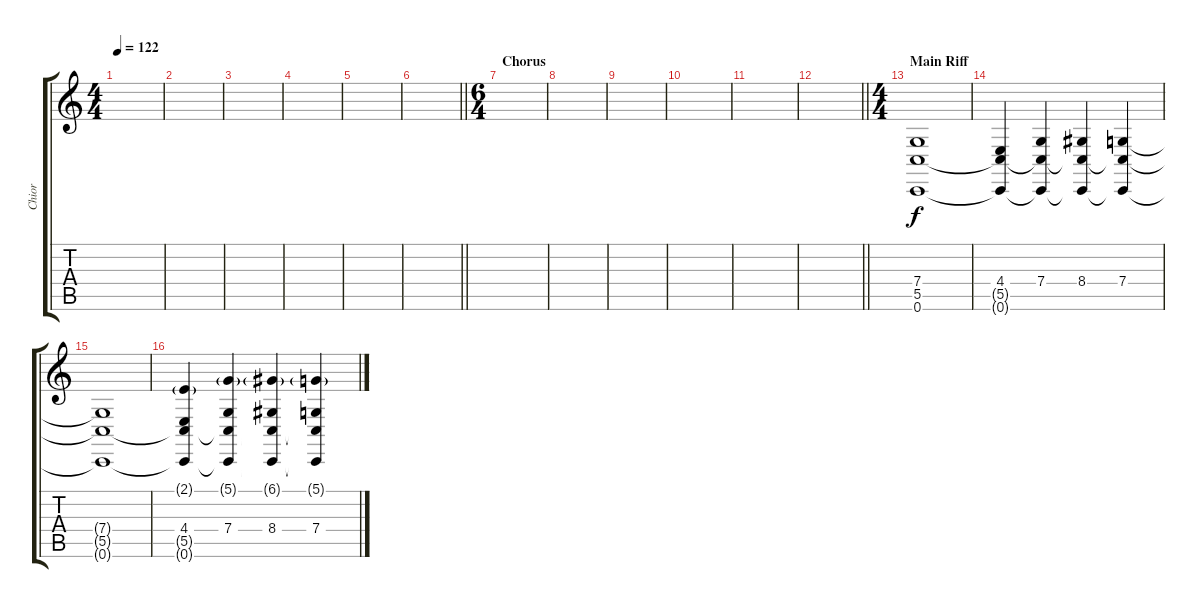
\track ("Chior" "Chior") {instrument choiraahs}
\staff {score tabs}
\tuning (D4 A3 F3 C3 G2 C2) {hide}
\ts (4 4)
\tempo 122
\clef g2
\ks c
|
|
|
|
|
\barLineRight lightlight
|
\ts (6 4)
\section ("" "Chorus")
|
|
|
|
|
\barLineRight lightlight
|
\ts (4 4)
\section ("" "Main Riff")
(7.4 5.5 0.6).1 |
(4.4 5.5{t} 0.6{t}).4 (7.4 5.5{t} 0.6{t}).4 (8.4 5.5{t} 0.6{t}).4 (7.4 5.5{t} 0.6{t}).4 |
(7.4{t} 5.5{t} 0.6{t}).1 |
(2.1{g} 4.4 5.5{t} 0.6{t}).4 (5.1{g} 7.4 5.5{t} 0.6{t}).4 (6.1{g} 8.4 5.5{t} 0.6{t}).4 (5.1{g} 7.4 5.5{t} 0.6{t}).4
